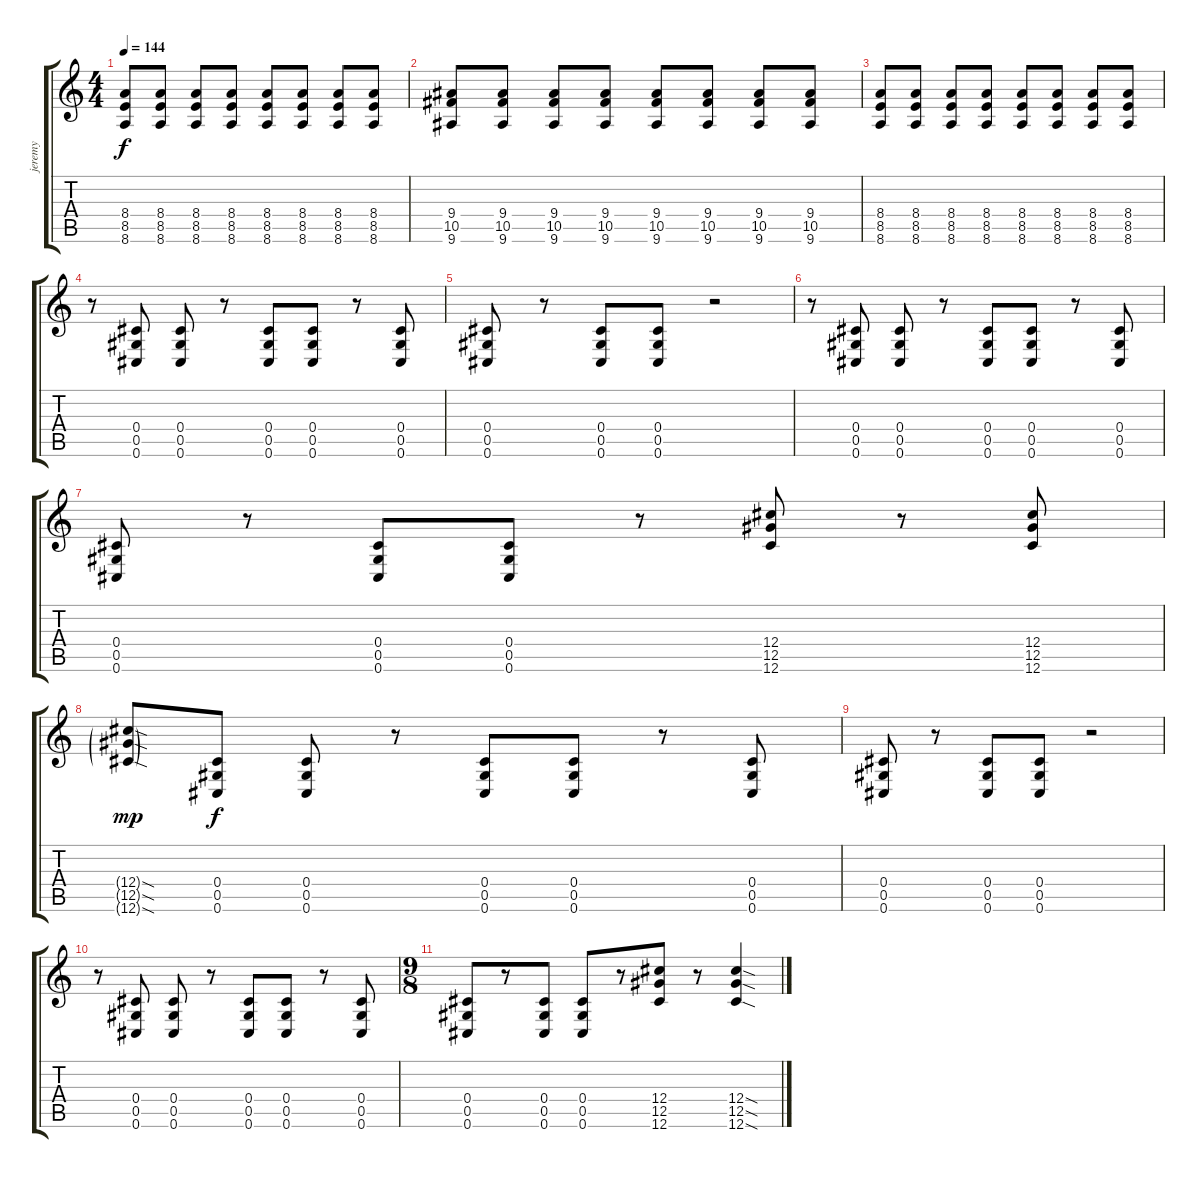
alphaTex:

\track ("jeremy" "jeremy") {instrument overdrivenguitar}
\staff {score tabs}
\tuning (Eb4 Bb3 Gb3 Db3 Ab2 Db2) {hide}
\ts (4 4)
\tempo 144
\clef g2
\ks c
(8.4 8.5 8.6).8{dy f} (8.4 8.5 8.6).8 (8.4 8.5 8.6).8 (8.4 8.5 8.6).8 (8.4 8.5 8.6).8 (8.4 8.5 8.6).8 (8.4 8.5 8.6).8 (8.4 8.5 8.6).8 |
(9.4 10.5 9.6).8 (9.4 10.5 9.6).8 (9.4 10.5 9.6).8 (9.4 10.5 9.6).8 (9.4 10.5 9.6).8 (9.4 10.5 9.6).8 (9.4 10.5 9.6).8 (9.4 10.5 9.6).8 |
(8.4 8.5 8.6).8 (8.4 8.5 8.6).8 (8.4 8.5 8.6).8 (8.4 8.5 8.6).8 (8.4 8.5 8.6).8 (8.4 8.5 8.6).8 (8.4 8.5 8.6).8 (8.4 8.5 8.6).8 |
r.8 (0.4 0.5 0.6).8 (0.4 0.5 0.6).8 r.8 (0.4 0.5 0.6).8 (0.4 0.5 0.6).8 r.8 (0.4 0.5 0.6).8 |
(0.4 0.5 0.6).8 r.8 (0.4 0.5 0.6).8 (0.4 0.5 0.6).8 r.2 |
r.8 (0.4 0.5 0.6).8 (0.4 0.5 0.6).8 r.8 (0.4 0.5 0.6).8 (0.4 0.5 0.6).8 r.8 (0.4 0.5 0.6).8 |
(0.4 0.5 0.6).8 r.8 (0.4 0.5 0.6).8 (0.4 0.5 0.6).8 r.8 (12.4 12.5 12.6).8 r.8 (12.4 12.5 12.6).8 |
(12.4{sod g} 12.5{sod g} 12.6{sod g}).8{dy mp} (0.4 0.5 0.6).8{dy f} (0.4 0.5 0.6).8 r.8 (0.4 0.5 0.6).8 (0.4 0.5 0.6).8 r.8 (0.4 0.5 0.6).8 |
(0.4 0.5 0.6).8 r.8 (0.4 0.5 0.6).8 (0.4 0.5 0.6).8 r.2 |
r.8 (0.4 0.5 0.6).8 (0.4 0.5 0.6).8 r.8 (0.4 0.5 0.6).8 (0.4 0.5 0.6).8 r.8 (0.4 0.5 0.6).8 |
\ts (9 8)
(0.4 0.5 0.6).8 r.8 (0.4 0.5 0.6).8 (0.4 0.5 0.6).8 r.8 (12.4 12.5 12.6).8 r.8 (12.4{sod} 12.5{sod} 12.6{sod}).4
